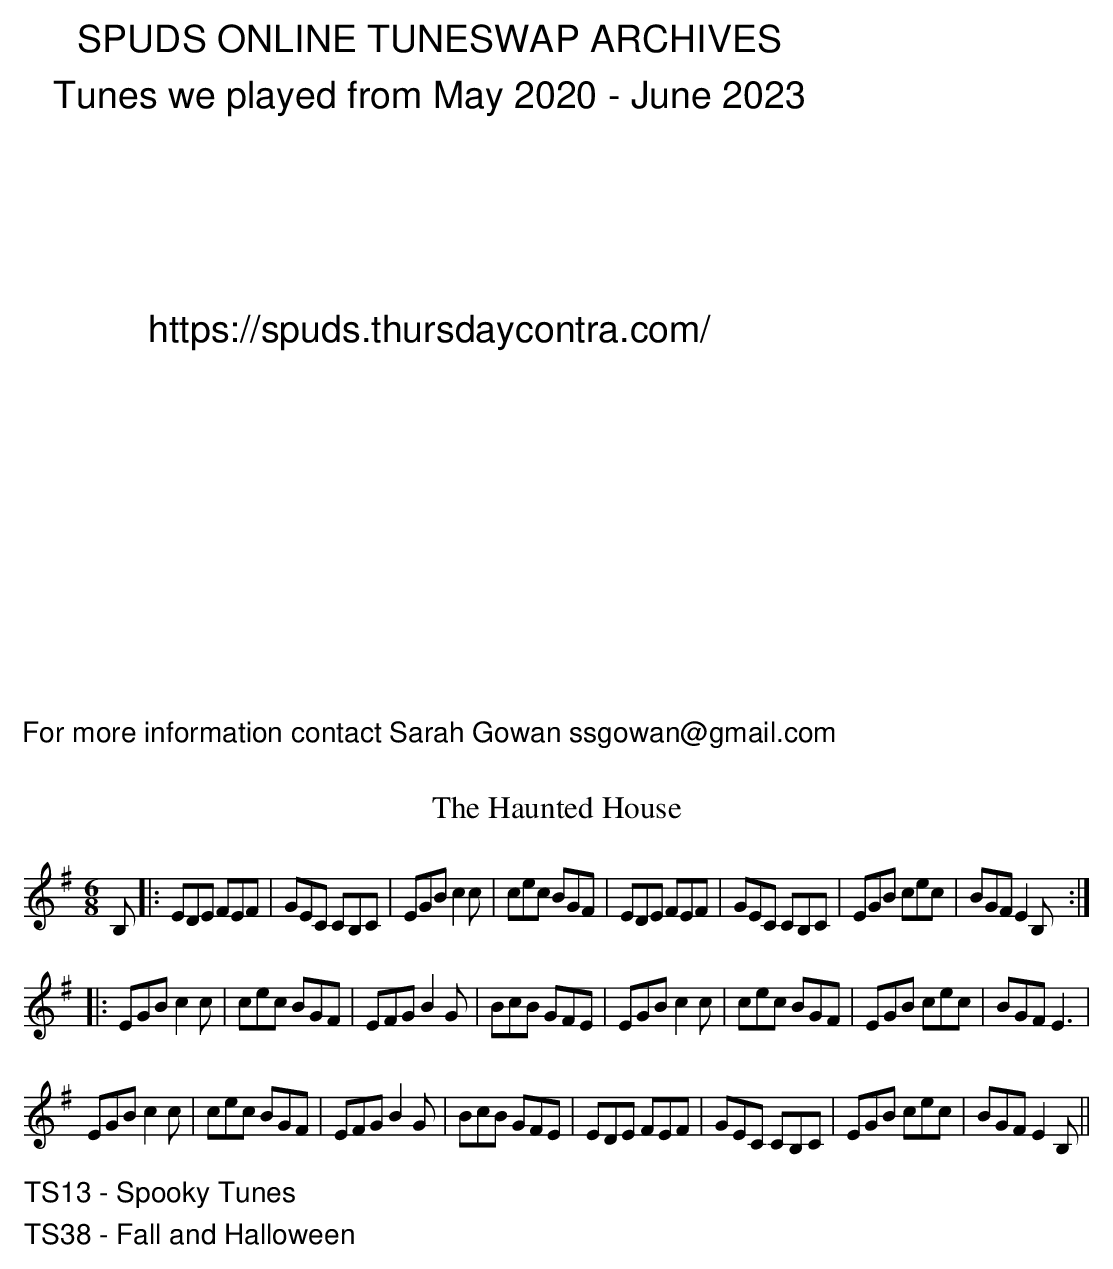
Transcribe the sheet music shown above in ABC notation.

X:1
T:Haunted House, The
M:6/8
L:1/8
K:Em
B,|: EDE FEF|GEC CB,C|EGB c2 c|cec BGF|\
EDE FEF|GEC CB,C|EGB cec|BGF E2 B,:|
|:EGB c2 c|cec BGF|EFG B2 G|BcB GFE|\
EGB c2 c|cec BGF|EGB cec|BGF E3|
EGB c2 c|cec BGF|EFG B2 G|BcB GFE|\
EDE FEF|GEC CB,C|EGB cec|BGF E2 B,||
